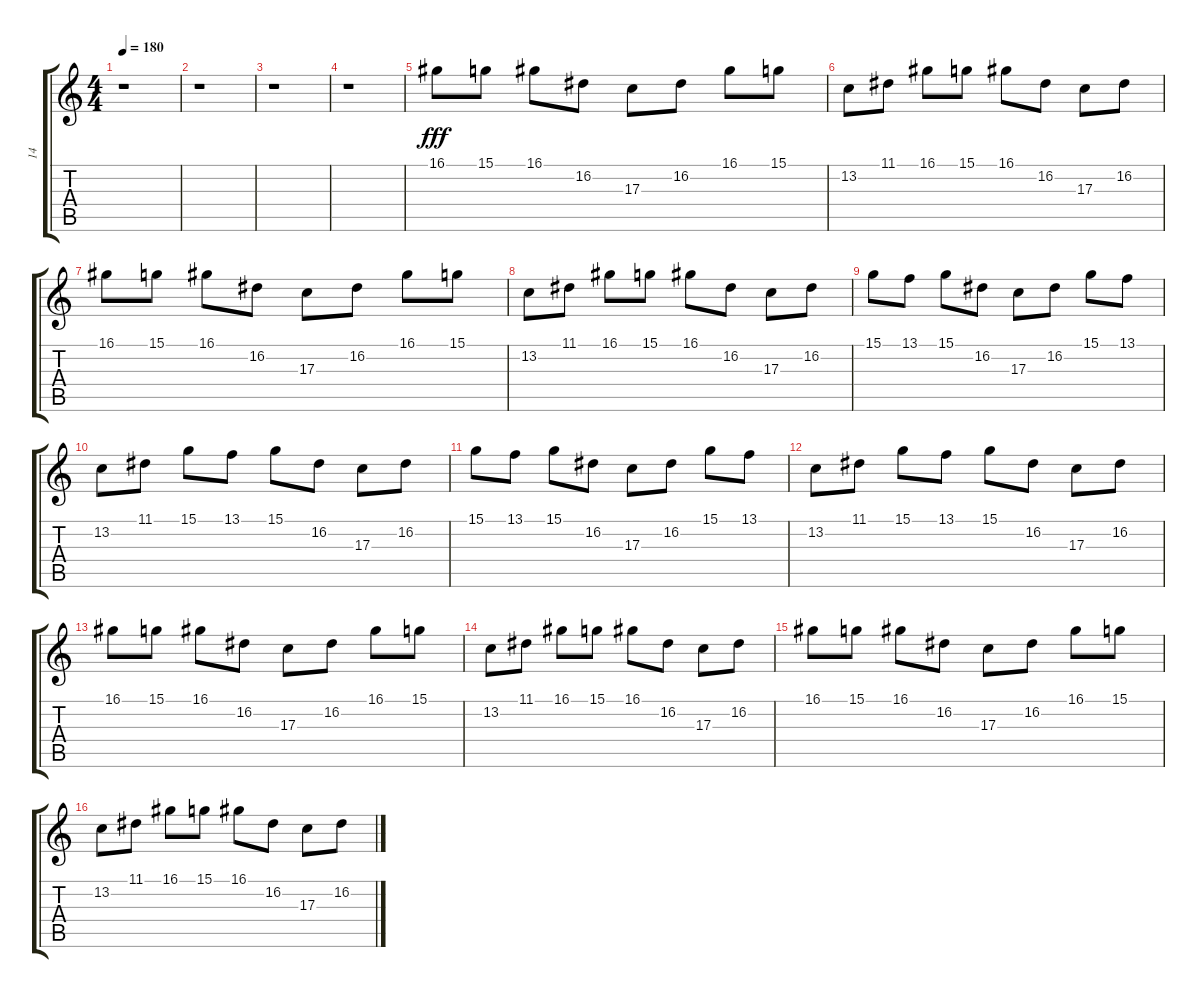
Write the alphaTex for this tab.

\track ("14" "14") {instrument pad1newage}
\staff {score tabs}
\tuning (E4 B3 G3 D3 A2 E2) {hide}
\ts (4 4)
\tempo 180
\clef g2
\ks c
r.1{dy fff} |
r.1 |
r.1 |
r.1 |
16.1.8 15.1.8 16.1.8 16.2.8 17.3.8 16.2.8 16.1.8 15.1.8 |
13.2.8 11.1.8 16.1.8 15.1.8 16.1.8 16.2.8 17.3.8 16.2.8 |
16.1.8 15.1.8 16.1.8 16.2.8 17.3.8 16.2.8 16.1.8 15.1.8 |
13.2.8 11.1.8 16.1.8 15.1.8 16.1.8 16.2.8 17.3.8 16.2.8 |
15.1.8 13.1.8 15.1.8 16.2.8 17.3.8 16.2.8 15.1.8 13.1.8 |
13.2.8 11.1.8 15.1.8 13.1.8 15.1.8 16.2.8 17.3.8 16.2.8 |
15.1.8 13.1.8 15.1.8 16.2.8 17.3.8 16.2.8 15.1.8 13.1.8 |
13.2.8 11.1.8 15.1.8 13.1.8 15.1.8 16.2.8 17.3.8 16.2.8 |
16.1.8 15.1.8 16.1.8 16.2.8 17.3.8 16.2.8 16.1.8 15.1.8 |
13.2.8 11.1.8 16.1.8 15.1.8 16.1.8 16.2.8 17.3.8 16.2.8 |
16.1.8 15.1.8 16.1.8 16.2.8 17.3.8 16.2.8 16.1.8 15.1.8 |
13.2.8 11.1.8 16.1.8 15.1.8 16.1.8 16.2.8 17.3.8 16.2.8
